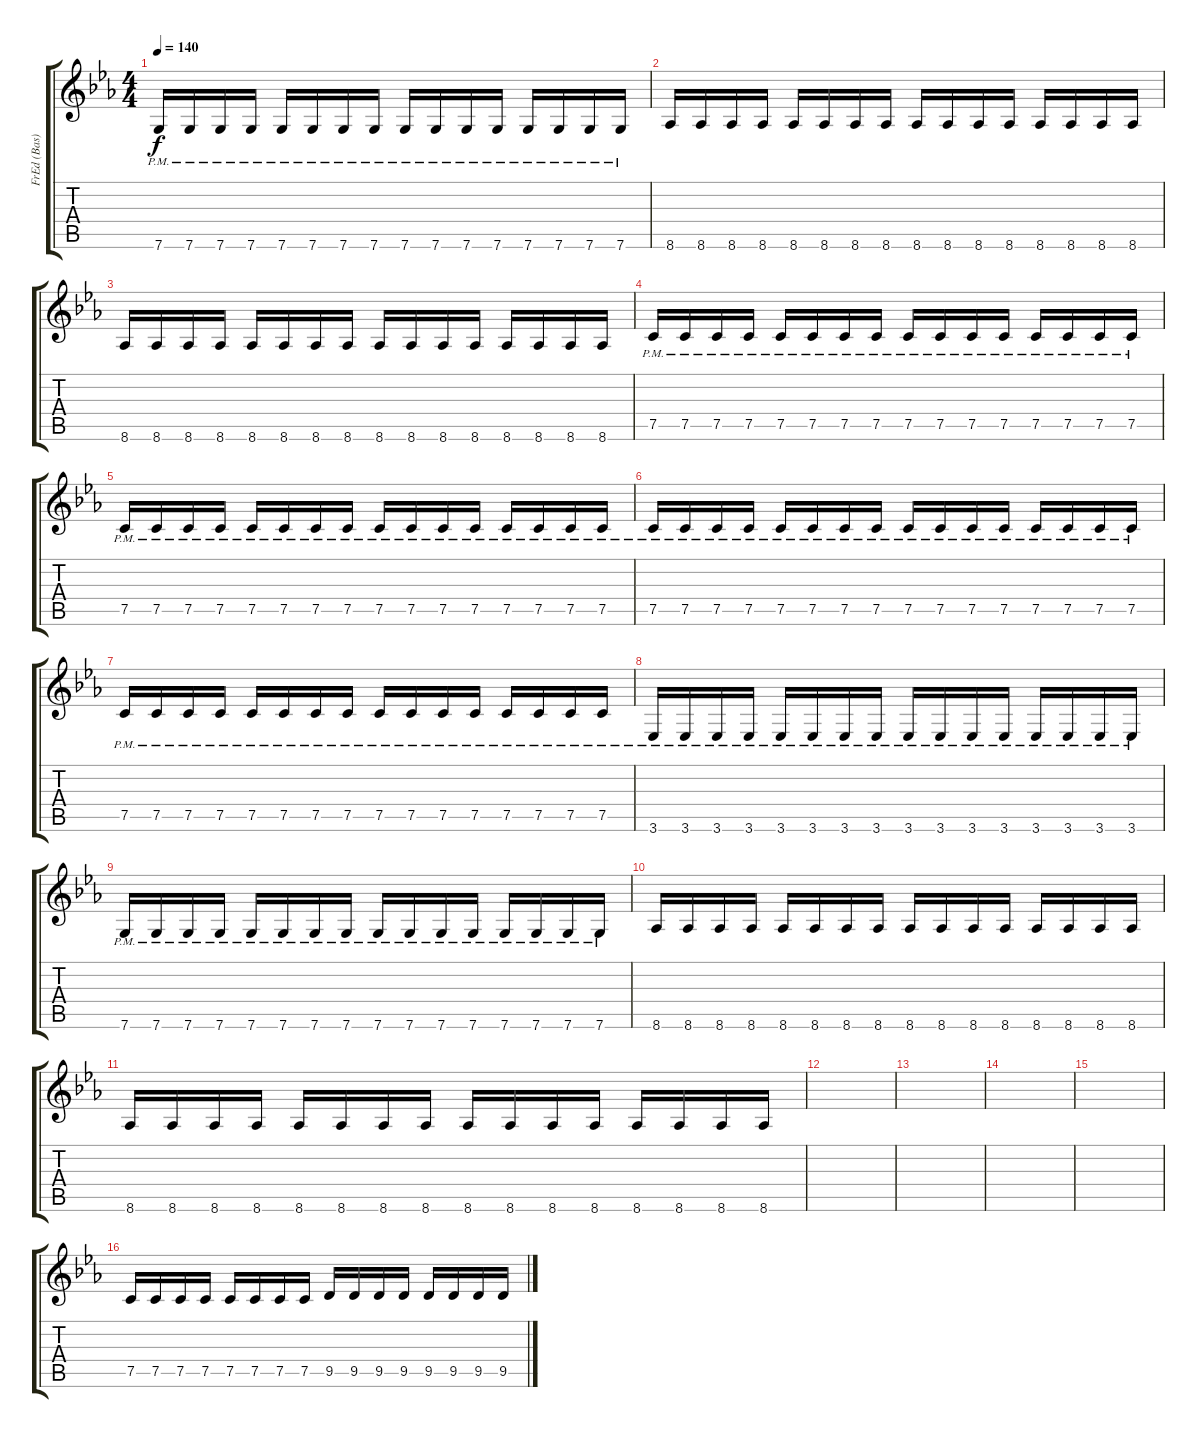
\track ("FrEd (Bas)" "FrEd (Bas)") {instrument electricbasspick}
\staff {score tabs}
\tuning (C4 G3 Eb3 Bb2 F2 C2) {hide}
\ts (4 4)
\tempo 140
\clef g2
\ks eb
7.6{pm}.16{dy f} 7.6{pm}.16 7.6{pm}.16 7.6{pm}.16 7.6{pm}.16 7.6{pm}.16 7.6{pm}.16 7.6{pm}.16 7.6{pm}.16 7.6{pm}.16 7.6{pm}.16 7.6{pm}.16 7.6{pm}.16 7.6{pm}.16 7.6{pm}.16 7.6{pm}.16 |
8.6.16 8.6.16 8.6.16 8.6.16 8.6.16 8.6.16 8.6.16 8.6.16 8.6.16 8.6.16 8.6.16 8.6.16 8.6.16 8.6.16 8.6.16 8.6.16 |
8.6.16 8.6.16 8.6.16 8.6.16 8.6.16 8.6.16 8.6.16 8.6.16 8.6.16 8.6.16 8.6.16 8.6.16 8.6.16 8.6.16 8.6.16 8.6.16 |
7.5{pm}.16 7.5{pm}.16 7.5{pm}.16 7.5{pm}.16 7.5{pm}.16 7.5{pm}.16 7.5{pm}.16 7.5{pm}.16 7.5{pm}.16 7.5{pm}.16 7.5{pm}.16 7.5{pm}.16 7.5{pm}.16 7.5{pm}.16 7.5{pm}.16 7.5{pm}.16 |
7.5{pm}.16 7.5{pm}.16 7.5{pm}.16 7.5{pm}.16 7.5{pm}.16 7.5{pm}.16 7.5{pm}.16 7.5{pm}.16 7.5{pm}.16 7.5{pm}.16 7.5{pm}.16 7.5{pm}.16 7.5{pm}.16 7.5{pm}.16 7.5{pm}.16 7.5{pm}.16 |
7.5{pm}.16 7.5{pm}.16 7.5{pm}.16 7.5{pm}.16 7.5{pm}.16 7.5{pm}.16 7.5{pm}.16 7.5{pm}.16 7.5{pm}.16 7.5{pm}.16 7.5{pm}.16 7.5{pm}.16 7.5{pm}.16 7.5{pm}.16 7.5{pm}.16 7.5{pm}.16 |
7.5{pm}.16 7.5{pm}.16 7.5{pm}.16 7.5{pm}.16 7.5{pm}.16 7.5{pm}.16 7.5{pm}.16 7.5{pm}.16 7.5{pm}.16 7.5{pm}.16 7.5{pm}.16 7.5{pm}.16 7.5{pm}.16 7.5{pm}.16 7.5{pm}.16 7.5{pm}.16 |
3.6{pm}.16 3.6{pm}.16 3.6{pm}.16 3.6{pm}.16 3.6{pm}.16 3.6{pm}.16 3.6{pm}.16 3.6{pm}.16 3.6{pm}.16 3.6{pm}.16 3.6{pm}.16 3.6{pm}.16 3.6{pm}.16 3.6{pm}.16 3.6{pm}.16 3.6{pm}.16 |
7.6{pm}.16 7.6{pm}.16 7.6{pm}.16 7.6{pm}.16 7.6{pm}.16 7.6{pm}.16 7.6{pm}.16 7.6{pm}.16 7.6{pm}.16 7.6{pm}.16 7.6{pm}.16 7.6{pm}.16 7.6{pm}.16 7.6{pm}.16 7.6{pm}.16 7.6{pm}.16 |
8.6.16 8.6.16 8.6.16 8.6.16 8.6.16 8.6.16 8.6.16 8.6.16 8.6.16 8.6.16 8.6.16 8.6.16 8.6.16 8.6.16 8.6.16 8.6.16 |
8.6.16 8.6.16 8.6.16 8.6.16 8.6.16 8.6.16 8.6.16 8.6.16 8.6.16 8.6.16 8.6.16 8.6.16 8.6.16 8.6.16 8.6.16 8.6.16 |
|
|
|
|
7.5.16 7.5.16 7.5.16 7.5.16 7.5.16 7.5.16 7.5.16 7.5.16 9.5.16 9.5.16 9.5.16 9.5.16 9.5.16 9.5.16 9.5.16 9.5.16
